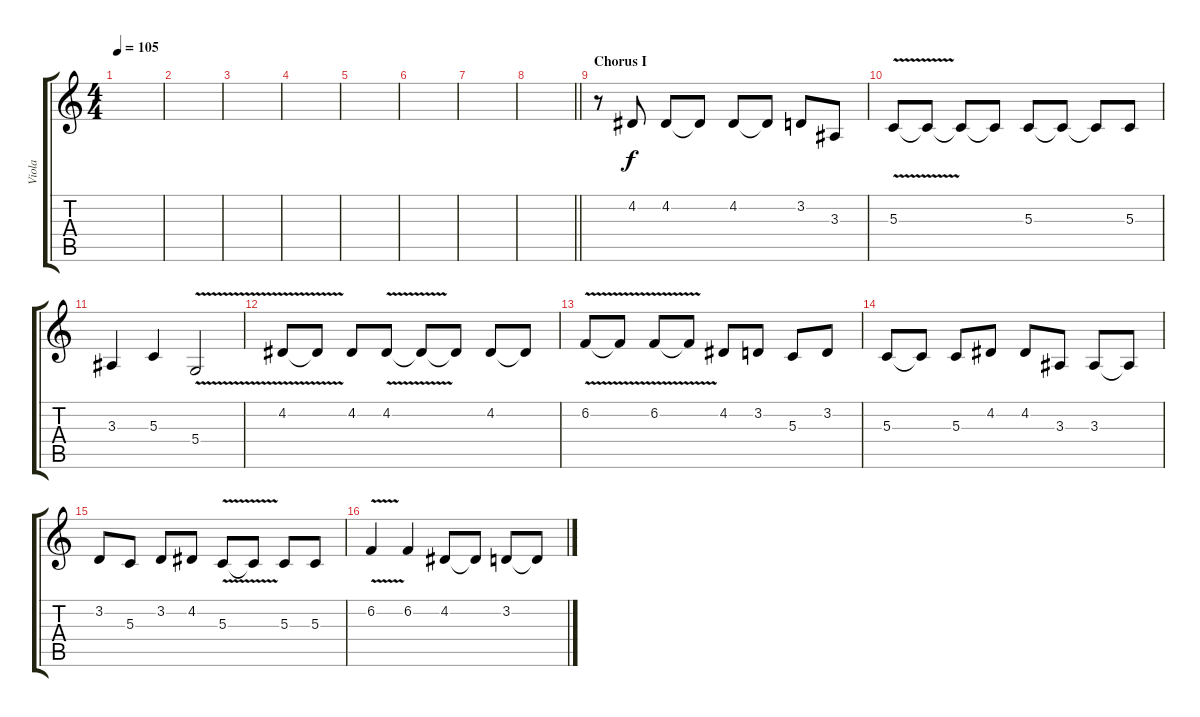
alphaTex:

\track ("Viola" "Viola") {instrument viola}
\staff {score tabs}
\tuning (E4 B3 G3 D3 A2 E2) {hide}
\ts (4 4)
\tempo 105
\clef g2
\ks c
|
|
|
|
|
|
|
\barLineRight lightlight
|
\section ("" "Chorus I")
r.8 4.2.8 4.2.8 4.2{t}.8 4.2.8 4.2{t}.8 3.2.8 3.3.8 |
5.3{v}.8 5.3{t}.8 5.3{t}.8 5.3{t}.8 5.3.8 5.3{t}.8 5.3{t}.8 5.3.8 |
3.3.4 5.3.4 5.4{v}.2 |
4.2{v}.8 4.2{t}.8 4.2.8 4.2{v}.8 4.2{t}.8 4.2{t}.8 4.2.8 4.2{t}.8 |
6.2{v}.8 6.2{t}.8 6.2{v}.8 6.2{t}.8 4.2.8 3.2.8 5.3.8 3.2.8 |
5.3.8 5.3{t}.8 5.3.8 4.2.8 4.2.8 3.3.8 3.3.8 3.3{t}.8 |
3.2.8 5.3.8 3.2.8 4.2.8 5.3{v}.8 5.3{t}.8 5.3.8 5.3.8 |
6.2{v}.4 6.2.4 4.2.8 4.2{t}.8 3.2.8 3.2{t}.8
